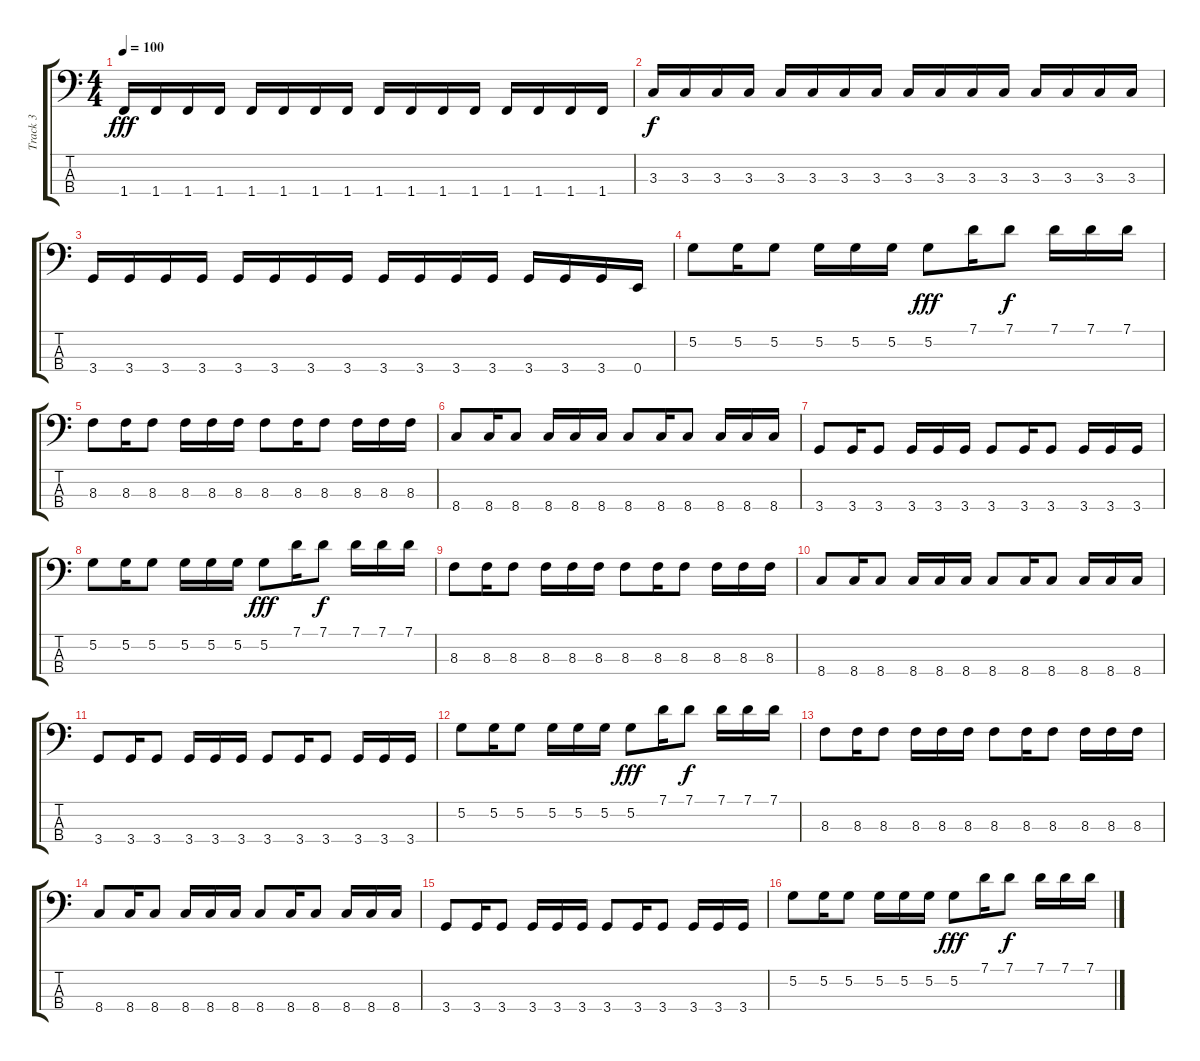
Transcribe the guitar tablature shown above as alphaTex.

\track ("Track 3" "Track 3") {instrument electricbassfinger}
\staff {score tabs}
\tuning (G2 D2 A1 E1) {hide}
\ts (4 4)
\tempo 100
\clef f4
\ks c
1.4.16{dy fff} 1.4.16 1.4.16 1.4.16 1.4.16 1.4.16 1.4.16 1.4.16 1.4.16 1.4.16 1.4.16 1.4.16 1.4.16 1.4.16 1.4.16 1.4.16 |
3.3.16{dy f} 3.3.16 3.3.16 3.3.16 3.3.16 3.3.16 3.3.16 3.3.16 3.3.16 3.3.16 3.3.16 3.3.16 3.3.16 3.3.16 3.3.16 3.3.16 |
3.4.16 3.4.16 3.4.16 3.4.16 3.4.16 3.4.16 3.4.16 3.4.16 3.4.16 3.4.16 3.4.16 3.4.16 3.4.16 3.4.16 3.4.16 0.4.16 |
5.2.8 5.2.16 5.2.8 5.2.16 5.2.16 5.2.16 5.2.8{dy fff} 7.1.16 7.1.8{dy f} 7.1.16 7.1.16 7.1.16 |
8.3.8 8.3.16 8.3.8 8.3.16 8.3.16 8.3.16 8.3.8 8.3.16 8.3.8 8.3.16 8.3.16 8.3.16 |
8.4.8 8.4.16 8.4.8 8.4.16 8.4.16 8.4.16 8.4.8 8.4.16 8.4.8 8.4.16 8.4.16 8.4.16 |
3.4.8 3.4.16 3.4.8 3.4.16 3.4.16 3.4.16 3.4.8 3.4.16 3.4.8 3.4.16 3.4.16 3.4.16 |
5.2.8 5.2.16 5.2.8 5.2.16 5.2.16 5.2.16 5.2.8{dy fff} 7.1.16 7.1.8{dy f} 7.1.16 7.1.16 7.1.16 |
8.3.8 8.3.16 8.3.8 8.3.16 8.3.16 8.3.16 8.3.8 8.3.16 8.3.8 8.3.16 8.3.16 8.3.16 |
8.4.8 8.4.16 8.4.8 8.4.16 8.4.16 8.4.16 8.4.8 8.4.16 8.4.8 8.4.16 8.4.16 8.4.16 |
3.4.8 3.4.16 3.4.8 3.4.16 3.4.16 3.4.16 3.4.8 3.4.16 3.4.8 3.4.16 3.4.16 3.4.16 |
5.2.8 5.2.16 5.2.8 5.2.16 5.2.16 5.2.16 5.2.8{dy fff} 7.1.16 7.1.8{dy f} 7.1.16 7.1.16 7.1.16 |
8.3.8 8.3.16 8.3.8 8.3.16 8.3.16 8.3.16 8.3.8 8.3.16 8.3.8 8.3.16 8.3.16 8.3.16 |
8.4.8 8.4.16 8.4.8 8.4.16 8.4.16 8.4.16 8.4.8 8.4.16 8.4.8 8.4.16 8.4.16 8.4.16 |
3.4.8 3.4.16 3.4.8 3.4.16 3.4.16 3.4.16 3.4.8 3.4.16 3.4.8 3.4.16 3.4.16 3.4.16 |
5.2.8 5.2.16 5.2.8 5.2.16 5.2.16 5.2.16 5.2.8{dy fff} 7.1.16 7.1.8{dy f} 7.1.16 7.1.16 7.1.16
